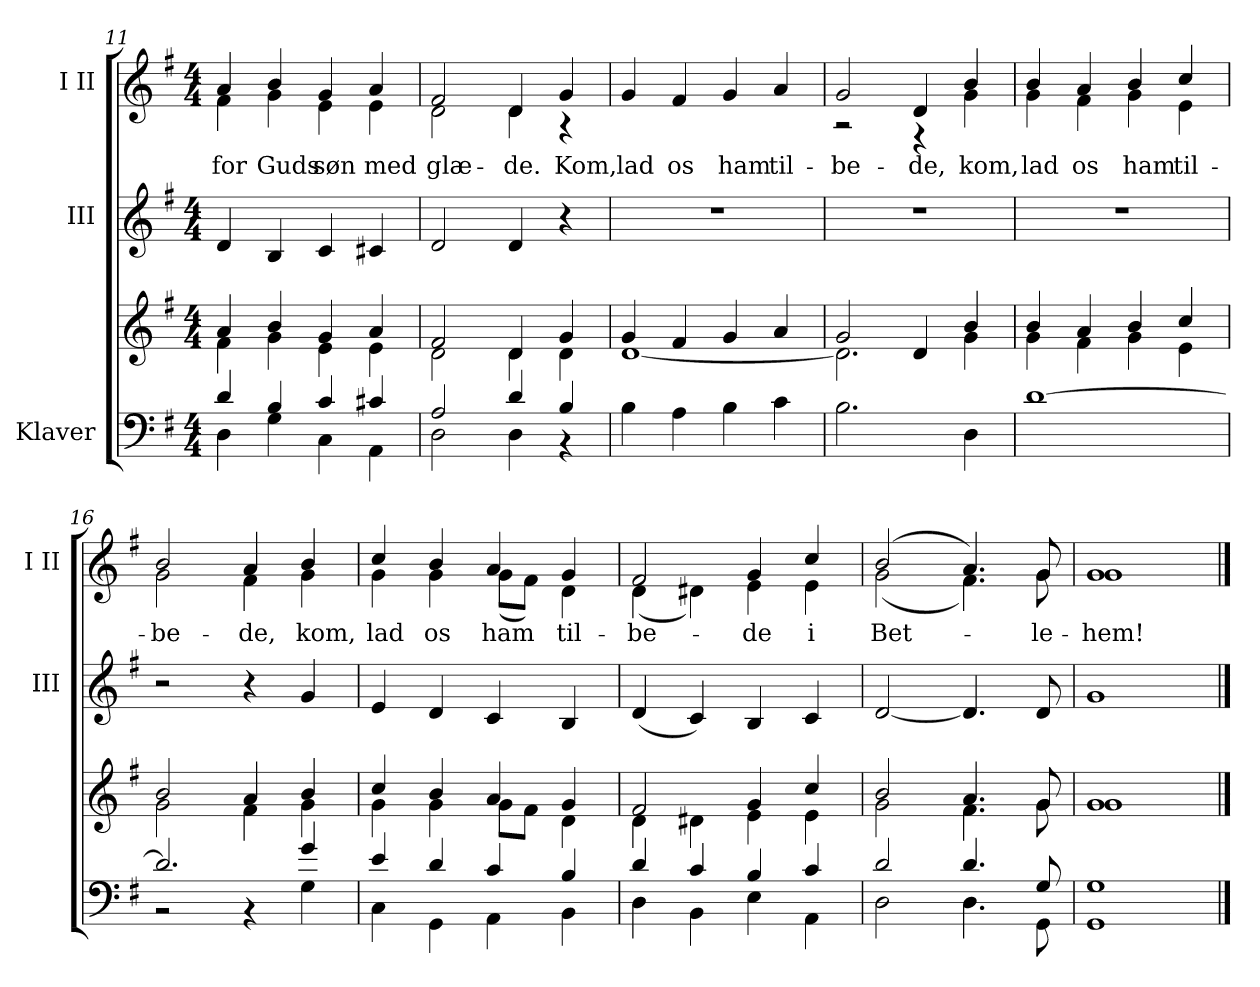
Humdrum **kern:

**kern	**kern	**kern	**kern	**text
*part3	*part3	*part2	*part1	*part1
*staff4	*staff3	*staff2	*staff1	*staff1
*I"Klaver	*	*I"III	*I"I II	*
*	*	*I'III	*I'I II	*
*clefF4	*clefG2	*clefG2	*clefG2	*
*k[f#]	*k[f#]	*k[f#]	*k[f#]	*
*M4/4	*M4/4	*M4/4	*M4/4	*
=11	=11	=11	=11	=11
*^	*^	*	*	*
!	!	!	!	!	!	!LO:LY:b
*	*	*	*	*	*^	*
4d/	4D\	4a/	4f#\	4d/	4a/	4f#\	for
!	!	!	!	!	!	!	!LO:LY:b
4B/	4G\	4b/	4g\	4B/	4b/	4g\	Guds
!	!	!	!	!	!	!	!LO:LY:b
4c/	4C\	4g/	4e\	4c/	4g/	4e\	søn
!	!	!	!	!	!	!	!LO:LY:b
4c#X/	4AA\	4a/	4e\	4c#X/	4a/	4e\	med
=12	=12	=12	=12	=12	=12	=12	=12
!	!	!	!	!	!	!	!LO:LY:b
2A/	2D\	2f#/	2d\	2d/	2f#/	2d\	glæ-
!	!	!	!	!	!	!	!LO:LY:b
4d/	4D\	4d/	4d\	4d/	4d/	4d\	-de.
!	!	!	!	!	!	!	!LO:LY:b
4B/	4r	4g/	4d\	4r	4g/	4r	Kom,
=13	=13	=13	=13	=13	=13	=13	=13
!	!	!	!	!	!	!	!LO:LY:b
*v	*v	*	*	*	*v	*v	*
4B\	4g/	[1d	1r	4g/	lad
!	!	!	!	!	!LO:LY:b
4A\	4f#/	.	.	4f#/	os
!	!	!	!	!	!LO:LY:b
4B\	4g/	.	.	4g/	ham
!	!	!	!	!	!LO:LY:b
4c\	4a/	.	.	4a/	til-
=14	=14	=14	=14	=14	=14
!	!	!	!	!	!LO:LY:b
*	*	*	*	*^	*
2.B\	2g/	2.d\]	1r	2g/	2r	-be-
!	!	!	!	!	!	!LO:LY:b
.	4d/	.	.	4d/	4r	-de,
!	!	!	!	!	!	!LO:LY:b
4D\	4b/	4g\	.	4b/	4g\	kom,
=15	=15	=15	=15	=15	=15	=15
!	!	!	!	!	!	!LO:LY:b
[1d	4b/	4g\	1r	4b/	4g\	lad
!	!	!	!	!	!	!LO:LY:b
.	4a/	4f#\	.	4a/	4f#\	os
!	!	!	!	!	!	!LO:LY:b
.	4b/	4g\	.	4b/	4g\	ham
!	!	!	!	!	!	!LO:LY:b
.	4cc/	4e\	.	4cc/	4e\	til-
=16	=16	=16	=16	=16	=16	=16
*^	*	*	*	*	*	*
!	!	!	!	!	!	!	!LO:LY:b
2.d/]	2r	2b/	2g\	2r	2b/	2g\	-be-
!	!	!	!	!	!	!	!LO:LY:b
.	4r	4a/	4f#\	4r	4a/	4f#\	-de,
!	!	!	!	!	!	!	!LO:LY:b
4g/	4G\	4b/	4g\	4g/	4b/	4g\	kom,
=17	=17	=17	=17	=17	=17	=17	=17
!	!	!	!	!	!	!	!LO:LY:b
4e/	4C\	4cc/	4g\	4e/	4cc/	4g\	lad
!	!	!	!	!	!	!	!LO:LY:b
4d/	4GG\	4b/	4g\	4d/	4b/	4g\	os
!	!	!	!	!	!	!	!LO:LY:b
4c/	4AA\	4a/	8g\L	4c/	4a/	(<8g\L	ham
.	.	.	8f#\J	.	.	8f#\J)	.
!	!	!	!	!	!	!	!LO:LY:b
4B/	4BB\	4g/	4d\	4B/	4g/	4d\	til-
!!LO:LB:g=z	!!
=18	=18	=18	=18	=18	=18	=18	=18
!	!	!	!	!	!	!	!LO:LY:b
4d/	4D\	2f#/	4d\	(<4d/	2f#/	(<4d\	-be-
4c/	4BB\	.	4d#X\	4c/)	.	4d#X\)	.
!	!	!	!	!	!	!	!LO:LY:b
4B/	4E\	4g/	4e\	4B/	4g/	4e\	-de
!	!	!	!	!	!	!	!LO:LY:b
4c/	4AA\	4cc/	4e\	4c/	4cc/	4e\	i
=19	=19	=19	=19	=19	=19	=19	=19
!	!	!	!	!	!	!	!LO:LY:b
2d/	2D\	2b/	2g\	[2d/	(>2b/	(<2g\	Bet-
4.d/	4.D\	4.a/	4.f#\	4.d/]	4.a/)	4.f#\)	.
!	!	!	!	!	!	!	!LO:LY:b
8G/	8GG\	8g/	8g\	8d/	8g/	8g\	-le-
=20	=20	=20	=20	=20	=20	=20	=20
!	!	!	!	!	!	!	!LO:LY:b
1G	1GG	1g	1g	1g	1g	1g	-hem!
*v	*v	*	*	*	*v	*v	*
*	*v	*v	*	*	*
==	==	==	==	==
*-	*-	*-	*-	*-
